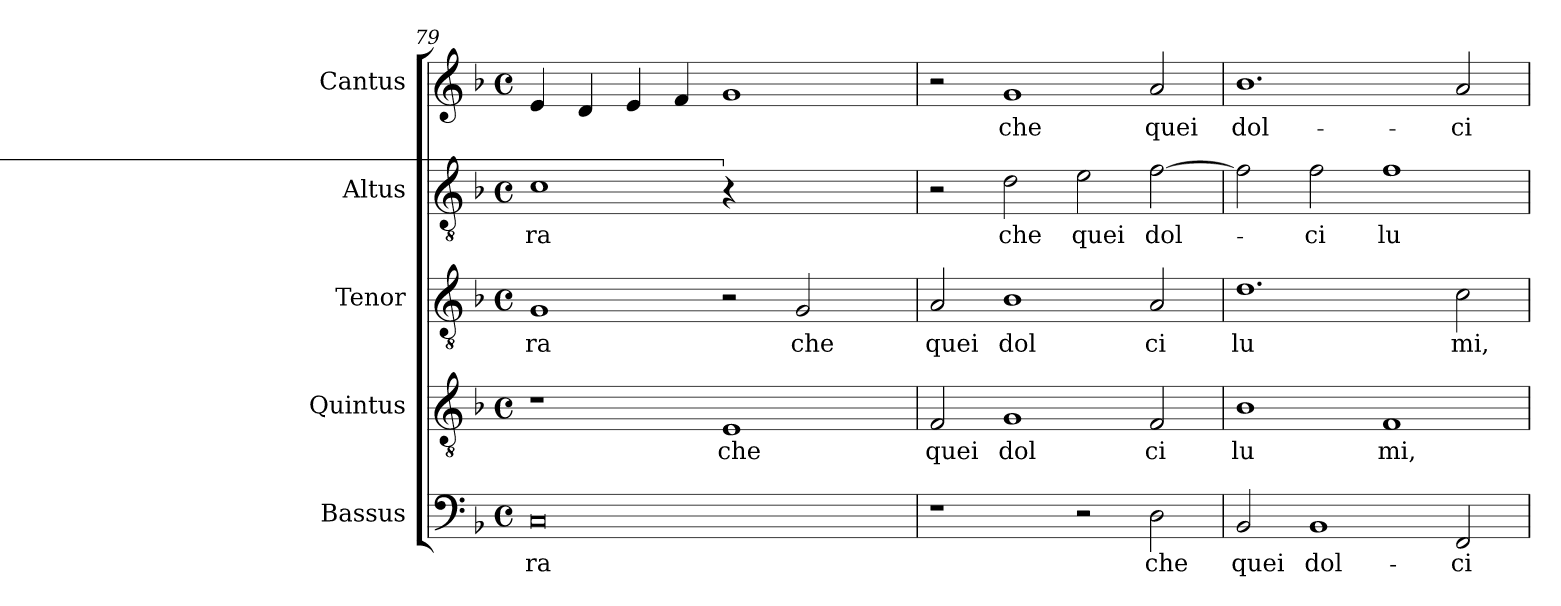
**kern	**text	**kern	**text	**kern	**text	**kern	**text	**kern	**text
*part5	*part5	*part4	*part4	*part3	*part3	*part2	*part2	*part1	*part1
*staff5	*staff5	*staff4	*staff4	*staff3	*staff3	*staff2	*staff2	*staff1	*staff1
*I"Bassus	*	*I"Quintus	*	*I"Tenor	*	*I"Altus	*	*I"Cantus	*
*clefF4	*	*clefGv2	*	*clefGv2	*	*clefGv2	*	*clefG2	*
*k[b-]	*	*k[b-]	*	*k[b-]	*	*k[b-]	*	*k[b-]	*
*F:	*	*F:	*	*F:	*	*F:	*	*F:	*
*M4/4	*	*M4/4	*	*M4/4	*	*M4/4	*	*M4/4	*
*met(c)	*	*met(c)	*	*met(c)	*	*met(c)	*	*met(c)	*
=79	=79	=79	=79	=79	=79	=79	=79	=79	=79
!	!LO:LY:b:cj	!	!	!	!LO:LY:b:cj	!	!LO:LY:b:cj	!	!
0C	-ra	1r	.	1G	ra	1c	-ra	4e/	.
.	.	.	.	.	.	.	.	4d/	.
.	.	.	.	.	.	.	.	4e/	.
.	.	.	.	.	.	.	.	4f/	.
!	!	!	!LO:LY:b:cj	!	!	!LO:N:vis=1	!	!	!
.	.	1E	che	2r	.	4%5r	.	1g	.
!	!	!	!	!	!LO:LY:b:cj	!	!	!	!
.	.	.	.	2G/	che	.	.	.	.
4ryy	.	4ryy	.	4ryy	.	.	.	4ryy	.
=80	=80	=80	=80	=80	=80	=80	=80	=80	=80
!	!	!	!LO:LY:b:cj	!	!LO:LY:b:cj	!	!	!	!
1r	.	2F/	quei	2A/	quei	2r	.	2r	.
!	!	!	!LO:LY:b:cj	!	!LO:LY:b:cj	!	!LO:LY:b:cj	!	!LO:LY:b:cj
.	.	1G	dol	1B-	dol	2d\	che	1g	che
!	!	!	!	!	!	!	!LO:LY:b:cj	!	!
2r	.	.	.	.	.	2e\	quei	.	.
!	!LO:LY:b:cj	!	!LO:LY:b:cj	!	!LO:LY:b:cj	!	!LO:LY:b	!	!LO:LY:b:cj
2D\	che	2F/	ci	2A/	ci	[>2f\	dol-	2a/	quei
=81	=81	=81	=81	=81	=81	=81	=81	=81	=81
!	!LO:LY:b:cj	!	!LO:LY:b:cj	!	!LO:LY:b:cj	!	!	!	!LO:LY:b:cj
2BB-/	quei	1B-	lu	1.d	lu	2f\]	.	1.b-	dol-
!	!LO:LY:b:cj	!	!	!	!	!	!LO:LY:b:cj	!	!
1BB-	dol-	.	.	.	.	2f\	-ci	.	.
!	!	!	!LO:LY:b:cj	!	!	!	!LO:LY:b:cj	!	!
.	.	1F	mi,	.	.	1f	lu-	.	.
!	!LO:LY:b:cj	!	!	!	!LO:LY:b:cj	!	!	!	!LO:LY:b:cj
2FF/	-ci	.	.	2c\	mi,	.	.	2a/	-ci
=	=	=	=	=	=	=	=	=	=
*-	*-	*-	*-	*-	*-	*-	*-	*-	*-
